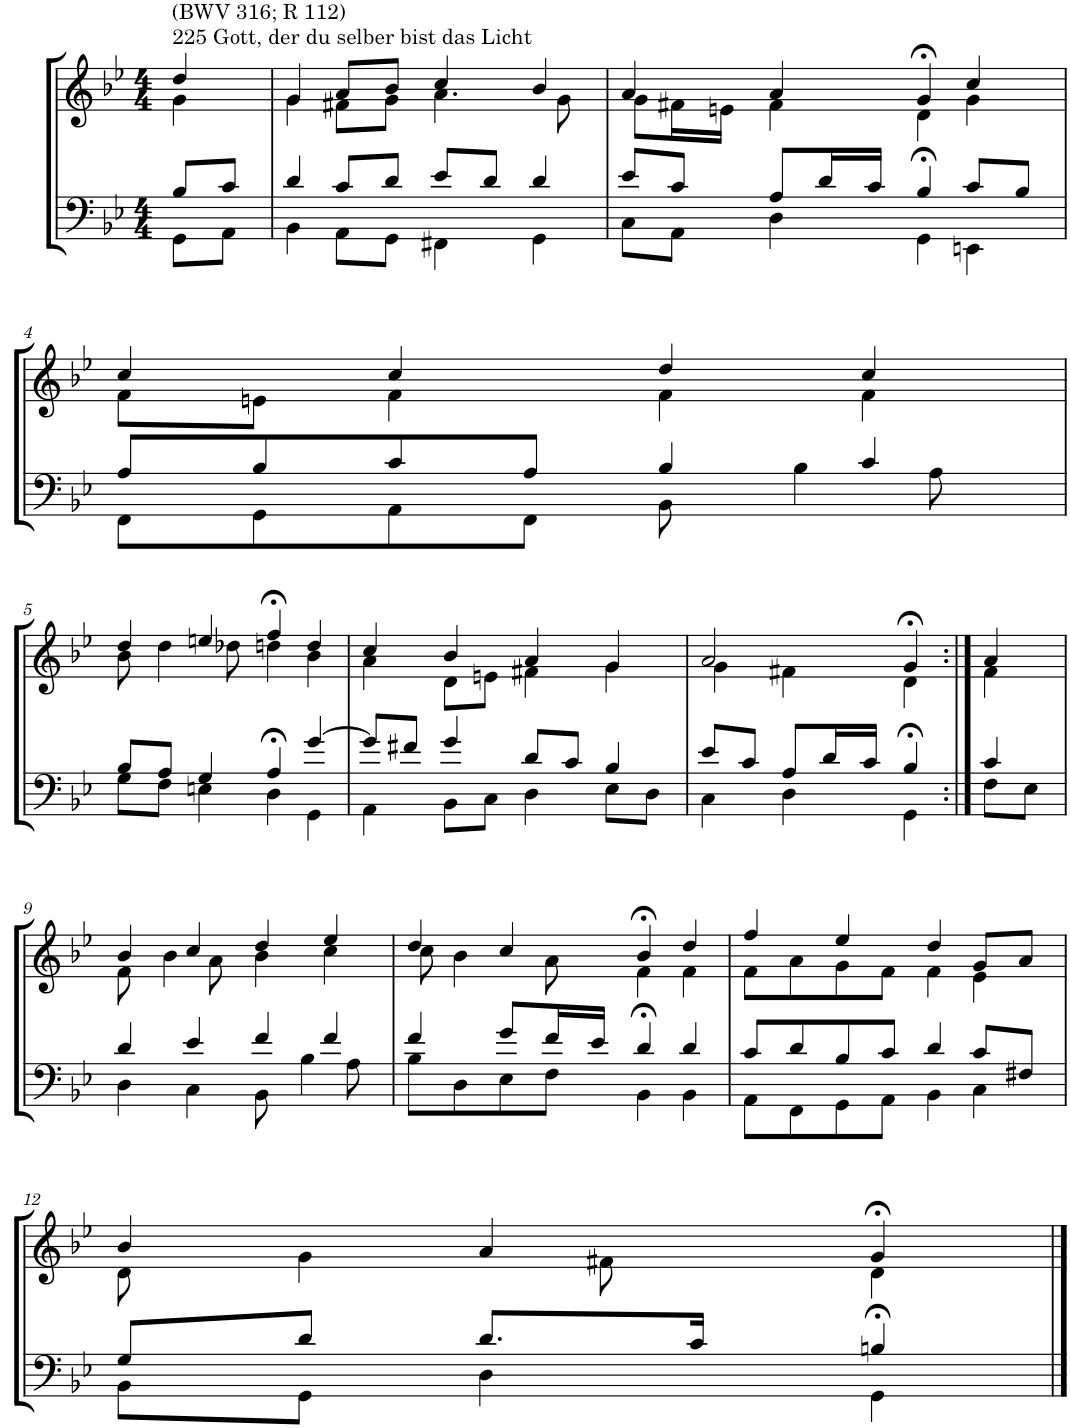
**kern	**kern
*part2	*part1
*staff2	*staff1
*I"Tenor/Baß	*I"Sopran/Alt
*clefF4	*clefG2
*k[b-e-]	*k[b-e-]
*M4/4	*M4/4
=1	=1
*^	*^
!	!	!LO:TX:a:t=225 Gott, der du selber bist das Licht	!
!	!	!LO:TX:a:t=(BWV 316; R 112)	!
8B-/L	8GG\L	4dd/	4g\
8c/J	8AA\J	.	.
=2	=2	=2	=2
4d/	4BB-\	4g/	4g\
8c/L	8AA\L	8a/L	8f#X\L
8d/J	8GG\J	8b-/J	8g\J
8e-/L	4FF#X\	4cc/	4.a\
8d/J	.	.	.
4d/	4GG\	4b-/	.
.	.	.	8g\
=3	=3	=3	=3
8e-/L	8C\L	4a/	8g\L
8c/J	8AA\J	.	16f#X\L
.	.	.	16en\JJ
8A/L	4D\	4a/	4f#\
16d/L	.	.	.
16c/JJ	.	.	.
4B-/	4GG>\	4g>/	4d\
8c/L	4EEn\	4cc/	4g\
8B-/J	.	.	.
!!LO:LB:g=z	!!
=4	=4	=4	=4
8A/L	8FF\L	4cc/	8f\L
8B-/	8GG\	.	8en\J
8c/	8AA\	4cc/	4f\
8A/J	8FF\J	.	.
4B-/	8BB-\	4dd/	4f\
.	4B-\	.	.
4c/	.	4cc/	4f\
.	8A\	.	.
!!LO:LB:g=z	!!
=5	=5	=5	=5
8B-/L	8G\L	4dd/	8b-\
8A/J	8F\J	.	4dd\
4G/	4En\	4een/	.
.	.	.	8dd-X\
4A/	4D>\	4ff>/	4ddn\
[4g/	4GG\	4dd/	4b-\
=6	=6	=6	=6
8g/L]	4AA\	4cc/	4a\
8f#X/J	.	.	.
4g/	8BB-\L	4b-/	8d\L
.	8C\J	.	8en\J
8d/L	4D\	4a/	4f#X\
8c/J	.	.	.
4B-/	8E-\L	4g/	4g\
.	8D\J	.	.
=7	=7	=7	=7
8e-/L	4C\	2a/	4g\
8c/J	.	.	.
8A/L	4D\	.	4f#X\
16d/L	.	.	.
16c/JJ	.	.	.
4B-/	4GG>\	4g>/	4d\
=8:|!	=8:|!	=8:|!	=8:|!
4c/	8F\L	4a/	4f\
.	8E-\J	.	.
!!LO:LB:g=z	!!
=9	=9	=9	=9
4d/	4D\	4b-/	8f\
.	.	.	4b-\
4e-/	4C\	4cc/	.
.	.	.	8a\
4f/	8BB-\	4dd/	4b-\
.	4B-\	.	.
4f/	.	4ee-/	4cc\
.	8A\	.	.
=10	=10	=10	=10
4f/	8B-\L	4dd/	8cc\
.	8D\	.	4b-\
8g/L	8E-\	4cc/	.
16f/L	8F\J	.	8a\
16e-/JJ	.	.	.
4d/	4BB->\	4b->/	4f\
4d/	4BB-\	4dd/	4f\
=11	=11	=11	=11
8c/L	8AA\L	4ff/	8f\L
8d/	8FF\	.	8a\
8B-/	8GG\	4ee-/	8g\
8c/J	8AA\J	.	8f\J
4d/	4BB-\	4dd/	4f\
8c/L	4C\	8g/L	4e-\
8F#X/J	.	8a/J	.
!!LO:LB:g=z	!!
=12	=12	=12	=12
8G/L	8BB-\L	4b-/	8d\
8d/J	8GG\J	.	4g\
8.d/L	4D\	4a/	.
.	.	.	8f#X\
16c/Jk	.	.	.
4Bn/	4GG>\	4g>/	4d\
*v	*v	*	*
*	*v	*v
==	==
*-	*-
